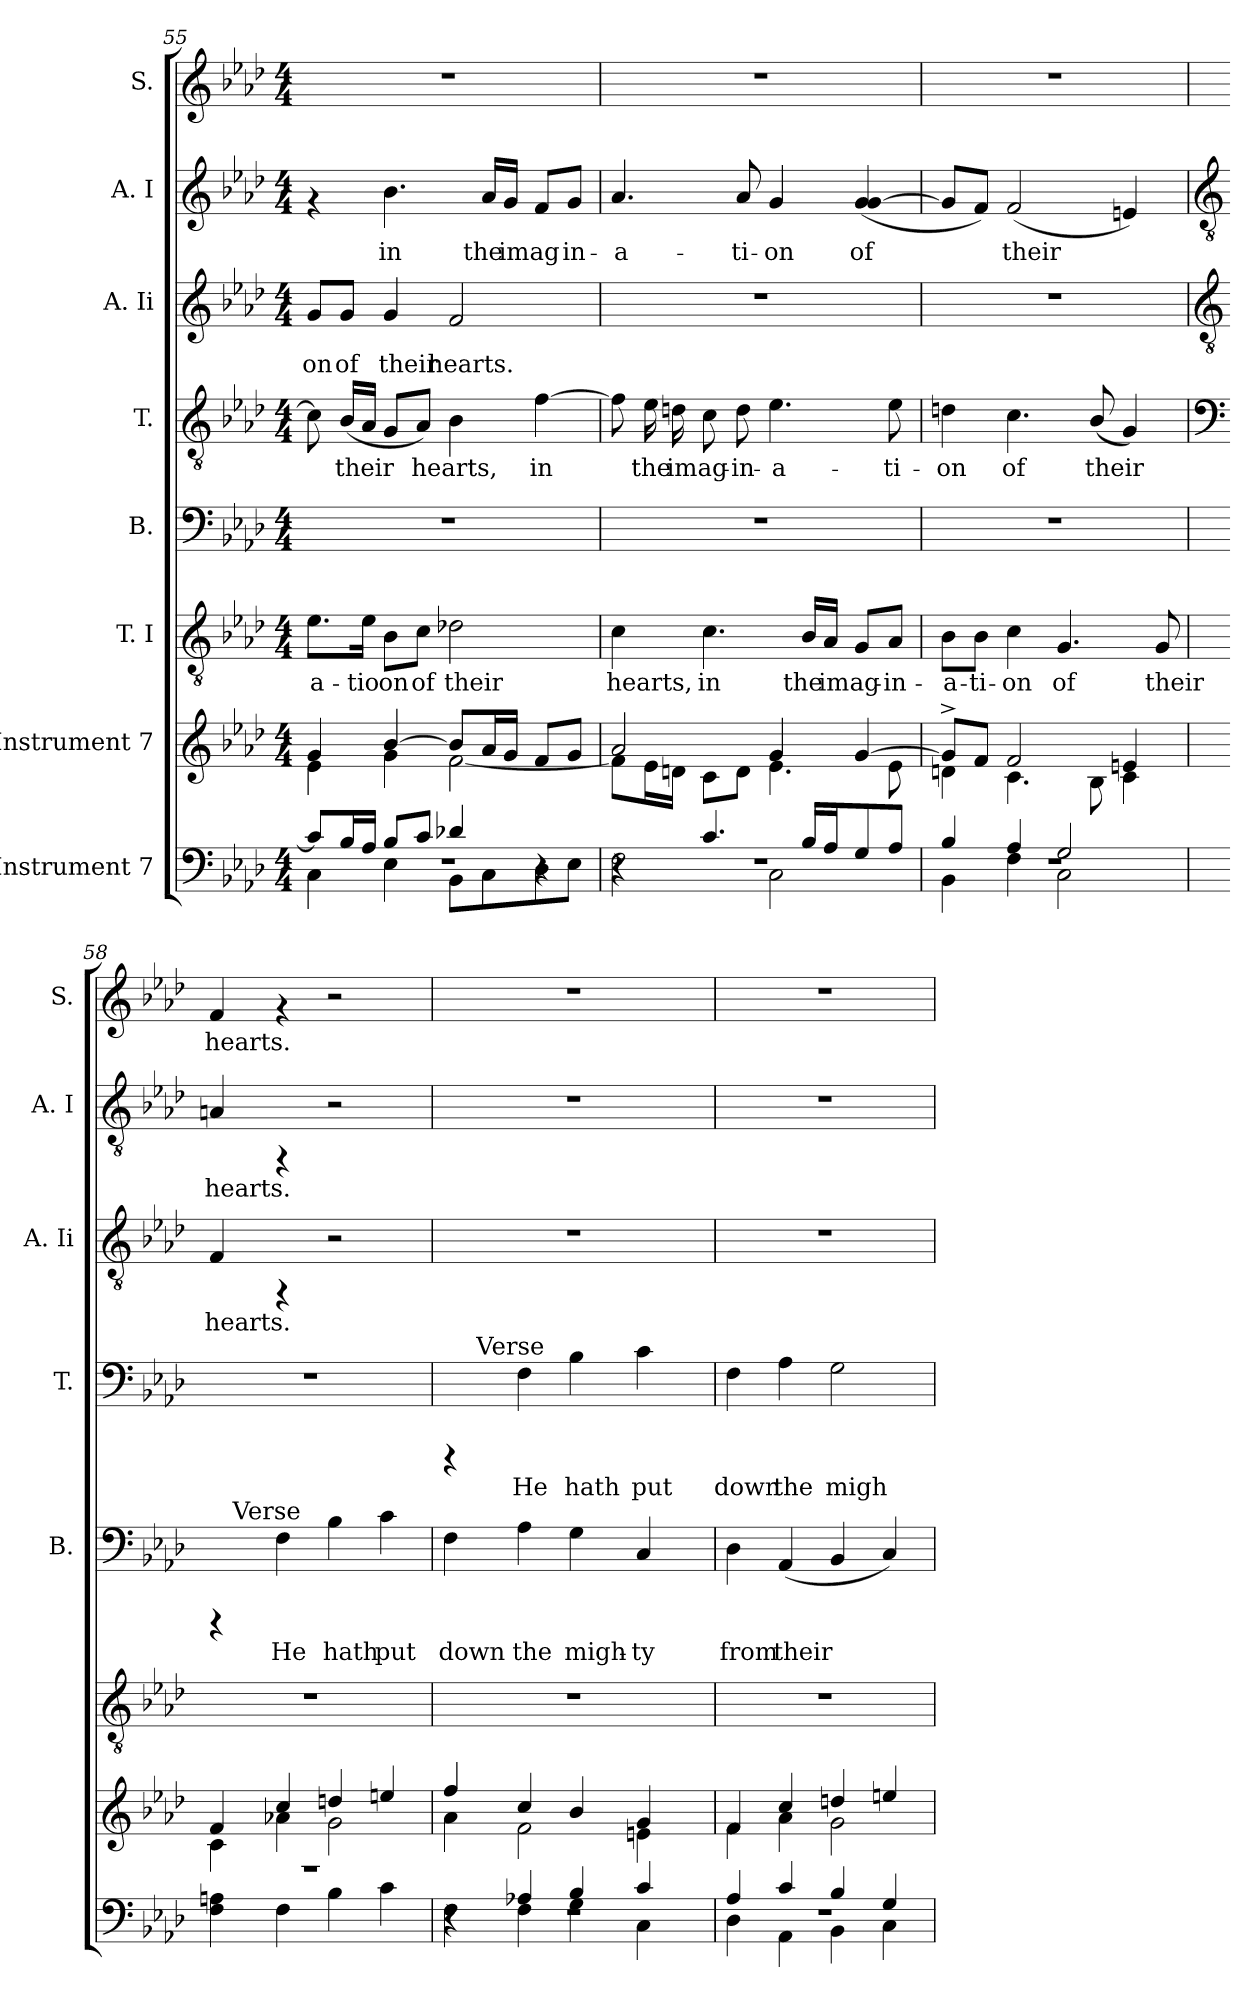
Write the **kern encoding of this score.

**kern	**kern	**kern	**text	**kern	**text	**kern	**text	**kern	**text	**kern	**text	**kern	**text
*part8	*part7	*part6	*part6	*part5	*part5	*part4	*part4	*part3	*part3	*part2	*part2	*part1	*part1
*staff8	*staff7	*staff6	*staff6	*staff5	*staff5	*staff4	*staff4	*staff3	*staff3	*staff2	*staff2	*staff1	*staff1
*I"Instrument 7	*I"Instrument 7	*I"T. I	*	*I"B.	*	*I"T.	*	*I"A. Ii	*	*I"A. I	*	*I"S.	*
*	*	*	*	*I'B.	*	*I'T.	*	*I'A. Ii	*	*I'A. I	*	*I'S.	*
*clefF4	*clefG2	*clefGv2	*	*clefF4	*	*clefGv2	*	*clefG2	*	*clefG2	*	*clefG2	*
*k[b-e-a-d-]	*k[b-e-a-d-]	*k[b-e-a-d-]	*	*k[b-e-a-d-]	*	*k[b-e-a-d-]	*	*k[b-e-a-d-]	*	*k[b-e-a-d-]	*	*k[b-e-a-d-]	*
*A-:	*A-:	*A-:	*	*A-:	*	*A-:	*	*A-:	*	*A-:	*	*A-:	*
*M4/4	*M4/4	*M4/4	*	*M4/4	*	*M4/4	*	*M4/4	*	*M4/4	*	*M4/4	*
=55	=55	=55	=55	=55	=55	=55	=55	=55	=55	=55	=55	=55	=55
*^	*^	*	*	*	*	*	*	*	*	*	*	*	*
*	*^	*	*	*	*	*	*	*	*	*	*	*	*	*	*
!	!	!	!	!	!	!LO:LY:b:cj	!	!	!	!LO:LY:b:cj	!	!LO:LY:b	!	!	!	!
1r	8c/L]	4C\	4g/	4e-\	8.e-\L	-a-	1r	.	8c\]	.	8g/L	-on	4rf	.	1r	.
!	!	!	!	!	!	!	!	!	!	!LO:LY:b:cj	!	!LO:LY:b	!	!	!	!
.	16B-/	.	.	.	.	.	.	.	(<16B-/L	their	8g/J	of	.	.	.	.
!	!	!	!	!	!	!LO:LY:b:cj	!	!	!	!LO:LY:b:cj	!	!	!	!	!	!
.	16A-/J	.	.	.	16e-\Jk	-tio	.	.	16A-/J	.	.	.	.	.	.	.
!	!	!	!	!	!	!LO:LY:b:cj	!	!	!	!LO:LY:b:cj	!	!LO:LY:b	!	!LO:LY:b:cj	!	!
.	8B-/L	4E-\	[>4b-/	4g\	8B-\L	on	.	.	8G/L	.	4g/	their	4.b-\	in	.	.
!	!	!	!	!	!	!LO:LY:b:cj	!	!	!	!LO:LY:b:cj	!	!	!	!	!	!
.	8c/J	.	.	.	8c\J	of	.	.	8A-/J)	hearts,	.	.	.	.	.	.
!	!	!	!	!	!	!LO:LY:b:cj	!	!	!	!LO:LY:b:cj	!	!LO:LY:b	!	!	!	!
.	4d-X/	8BB-\L	8b-/L]	[<2f\	2d-X\	their	.	.	4B-\	.	2f/	hearts.	.	.	.	.
!	!	!	!	!	!	!	!	!	!	!	!	!	!	!LO:LY:b:cj	!	!
.	.	8C\	16a-/	.	.	.	.	.	.	.	.	.	16a-/LL	the	.	.
!	!	!	!	!	!	!	!	!	!	!	!	!	!	!LO:LY:b:cj	!	!
.	.	.	16g/J	.	.	.	.	.	.	.	.	.	16g/JJ	im	.	.
!	!	!	!	!	!	!	!	!	!	!LO:LY:b:cj	!	!	!	!LO:LY:b:cj	!	!
.	4r	8D-\	8f/L	.	.	.	.	.	[>4f\	in	.	.	8f/L	ag	.	.
!	!	!	!	!	!	!	!	!	!	!	!	!	!	!LO:LY:b:cj	!	!
.	.	8E-\J	8g/J	.	.	.	.	.	.	.	.	.	8g/J	in-	.	.
=56	=56	=56	=56	=56	=56	=56	=56	=56	=56	=56	=56	=56	=56	=56	=56	=56
!	!	!	!	!	!	!LO:LY:b:cj	!	!	!	!LO:LY:b:cj	!	!	!	!LO:LY:b:cj	!	!
1r	4r	2F\	2a-/	8f\L]	4c\	hearts,	1r	.	8f\]	.	1r	.	4.a-/	-a-	1r	.
!	!	!	!	!	!	!	!	!	!	!LO:LY:b:cj	!	!	!	!	!	!
.	.	.	.	16e-\	.	.	.	.	16e-\	the	.	.	.	.	.	.
!	!	!	!	!	!	!	!	!	!	!LO:LY:b:cj	!	!	!	!	!	!
.	.	.	.	16dn\J	.	.	.	.	16dn\	im	.	.	.	.	.	.
!	!	!	!	!	!	!LO:LY:b:cj	!	!	!	!LO:LY:b:cj	!	!	!	!	!	!
.	4.c/	.	.	8c\L	4.c\	in	.	.	8c\	ag-	.	.	.	.	.	.
!	!	!	!	!	!	!	!	!	!	!LO:LY:b:cj	!	!	!	!LO:LY:b:cj	!	!
.	.	.	.	8d\J	.	.	.	.	8d\	-in-	.	.	8a-/	-ti-	.	.
!	!	!	!	!	!	!	!	!	!	!LO:LY:b:cj	!	!	!	!LO:LY:b:cj	!	!
.	.	2C\	4g/	4.e-\	.	.	.	.	4.e-\	-a-	.	.	4g/	-on	.	.
!	!	!	!	!	!	!LO:LY:b:cj	!	!	!	!	!	!	!	!	!	!
.	16B-/L	.	.	.	16B-/LL	the	.	.	.	.	.	.	.	.	.	.
!	!	!	!	!	!	!LO:LY:b:cj	!	!	!	!	!	!	!	!	!	!
.	16A-/	.	.	.	16A-/JJ	im	.	.	.	.	.	.	.	.	.	.
!	!	!	!	!	!	!LO:LY:b:cj	!	!	!	!	!	!	!	!LO:LY:b:cj	!	!
.	8G/	.	[>4g/	.	8G/L	ag-	.	.	.	.	.	.	(<4g/ [>4g/	of	.	.
!	!	!	!	!	!	!LO:LY:b:cj	!	!	!	!LO:LY:b:cj	!	!	!	!	!	!
.	8A-/J	.	.	8e-\	8A-/J	-in-	.	.	8e-\	-ti-	.	.	.	.	.	.
=57	=57	=57	=57	=57	=57	=57	=57	=57	=57	=57	=57	=57	=57	=57	=57	=57
!	!	!	!	!	!	!LO:LY:b:cj	!	!	!	!LO:LY:b:cj	!	!	!	!LO:LY:b:cj	!	!
1r	4B-/	4BB-\	8g^>/L]	4dn\	8B-\L	-a-	1r	.	4dn\	-on	1r	.	8g/L]	.	1r	.
!	!	!	!	!	!	!LO:LY:b:cj	!	!	!	!	!	!	!	!LO:LY:b:cj	!	!
.	.	.	8f/J	.	8B-\J	-ti-	.	.	.	.	.	.	8f/J)	.	.	.
!	!	!	!	!	!	!LO:LY:b:cj	!	!	!	!LO:LY:b:cj	!	!	!	!LO:LY:b:cj	!	!
.	4A-/	4F\	2f/	4.c\	4c\	-on	.	.	4.c\	of	.	.	(<2f/	their	.	.
!	!	!	!	!	!	!LO:LY:b:cj	!	!	!	!	!	!	!	!	!	!
.	2G/	2C\	.	.	4.G/	of	.	.	.	.	.	.	.	.	.	.
!	!	!	!	!	!	!	!	!	!	!LO:LY:b:cj	!	!	!	!	!	!
.	.	.	.	8B-\	.	.	.	.	(<8B-/	their	.	.	.	.	.	.
!	!	!	!	!	!	!	!	!	!	!LO:LY:b:cj	!	!	!	!LO:LY:b:cj	!	!
.	.	.	4en/	4c\	.	.	.	.	4G/)	.	.	.	4en/)	.	.	.
!	!	!	!	!	!	!LO:LY:b:cj	!	!	!	!	!	!	!	!	!	!
.	.	.	.	.	8G/	their	.	.	.	.	.	.	.	.	.	.
*v	*v	*v	*	*	*	*	*	*	*	*	*	*	*	*	*	*
!!LO:PB:g=z
=58	=58	=58	=58	=58	=58	=58	=58	=58	=58	=58	=58	=58	=58	=58
*	*	*	*	*	*	*	*clefF4	*	*clefGv2	*	*clefGv2	*	*	*
*^	*	*	*	*	*	*	*	*	*	*	*	*	*	*
!	!	!	!	!	!	!	!	!	!	!	!LO:LY:b	!	!LO:LY:b:cj	!	!LO:LY:b
*	*	*	*	*	*	*^	*	*	*	*	*	*	*	*	*
1r	4F\ 4An\	4f/	4c\	1r	.	4rCCC	16ryy	.	1r	.	4F/	hearts.	4An/	hearts.	4f/	hearts.
!	!	!	!	!	!	!	!LO:TX:a:t=Verse	!	!	!	!	!	!	!	!	!
.	.	.	.	.	.	.	2...ryy	.	.	.	.	.	.	.	.	.
!	!	!	!	!	!	!	!	!LO:LY:b	!	!	!	!	!	!	!	!
.	4F\	4cc/	4a-X\	.	.	4F\	.	He	.	.	4rFF	.	4rFF	.	4rf	.
!	!	!	!	!	!	!	!	!LO:LY:b	!	!	!	!	!	!	!	!
.	4B-\	4ddn/	2g\	.	.	4B-\	.	hath	.	.	2r	.	2r	.	2r	.
!	!	!	!	!	!	!	!	!LO:LY:b	!	!	!	!	!	!	!	!
.	4c\	4een/	.	.	.	4c\	.	put	.	.	.	.	.	.	.	.
=59	=59	=59	=59	=59	=59	=59	=59	=59	=59	=59	=59	=59	=59	=59	=59	=59
*	*^	*	*	*	*	*	*	*	*	*	*	*	*	*	*	*
!	!	!	!	!	!	!	!	!	!LO:LY:b	!	!	!	!	!	!	!	!
*	*	*	*	*	*	*	*v	*v	*	*^	*	*	*	*	*	*	*
1r	4r	4F\	4ff/	4a-\	1r	.	4F\	down	4rCCC	16ryy	.	1r	.	1r	.	1r	.
.	.	.	.	.	.	.	.	.	.	64ryy	.	.	.	.	.	.	.
!	!	!	!	!	!	!	!	!	!	!LO:TX:a:t=Verse	!	!	!	!	!	!	!
.	.	.	.	.	.	.	.	.	.	2ryy	.	.	.	.	.	.	.
!	!	!	!	!	!	!	!	!LO:LY:b	!	!	!LO:LY:b:cj	!	!	!	!	!	!
.	4A-X/	4F\	4cc/	2f\	.	.	4A-\	the	4F\	.	He	.	.	.	.	.	.
!	!	!	!	!	!	!	!	!LO:LY:b	!	!	!LO:LY:b:cj	!	!	!	!	!	!
.	4B-/	4G\	4b-/	.	.	.	4G\	migh-	4B-\	.	hath	.	.	.	.	.	.
.	.	.	.	.	.	.	.	.	.	4ryy	.	.	.	.	.	.	.
!	!	!	!	!	!	!	!	!LO:LY:b	!	!	!LO:LY:b:cj	!	!	!	!	!	!
.	4c/	4C\	4g/	4en\	.	.	4C/	-ty	4c\	.	put	.	.	.	.	.	.
.	.	.	.	.	.	.	.	.	.	8ryy	.	.	.	.	.	.	.
.	.	.	.	.	.	.	.	.	.	32.ryy	.	.	.	.	.	.	.
=60	=60	=60	=60	=60	=60	=60	=60	=60	=60	=60	=60	=60	=60	=60	=60	=60	=60
!	!	!	!	!	!	!	!	!LO:LY:b	!	!	!LO:LY:b:cj	!	!	!	!	!	!
*	*	*	*	*	*	*	*	*	*v	*v	*	*	*	*	*	*	*
1r	4A-/	4D-\	4f/	4f\	1r	.	4D-\	from	4F\	down	1r	.	1r	.	1r	.
!	!	!	!	!	!	!	!	!LO:LY:b	!	!LO:LY:b:cj	!	!	!	!	!	!
.	4c/	4AA-\	4cc/	4a-\	.	.	(<4AA-/	their	4A-\	the	.	.	.	.	.	.
!	!	!	!	!	!	!	!	!LO:LY:b	!	!LO:LY:b:cj	!	!	!	!	!	!
.	4B-/	4BB-\	4ddn/	2g\	.	.	4BB-/	.	2G\	migh-	.	.	.	.	.	.
!	!	!	!	!	!	!	!	!LO:LY:b	!	!	!	!	!	!	!	!
.	4G/	4C\	4een/	.	.	.	4C/)	.	.	.	.	.	.	.	.	.
*v	*v	*v	*	*	*	*	*	*	*	*	*	*	*	*	*	*
*	*v	*v	*	*	*	*	*	*	*	*	*	*	*	*
=	=	=	=	=	=	=	=	=	=	=	=	=	=
*-	*-	*-	*-	*-	*-	*-	*-	*-	*-	*-	*-	*-	*-
